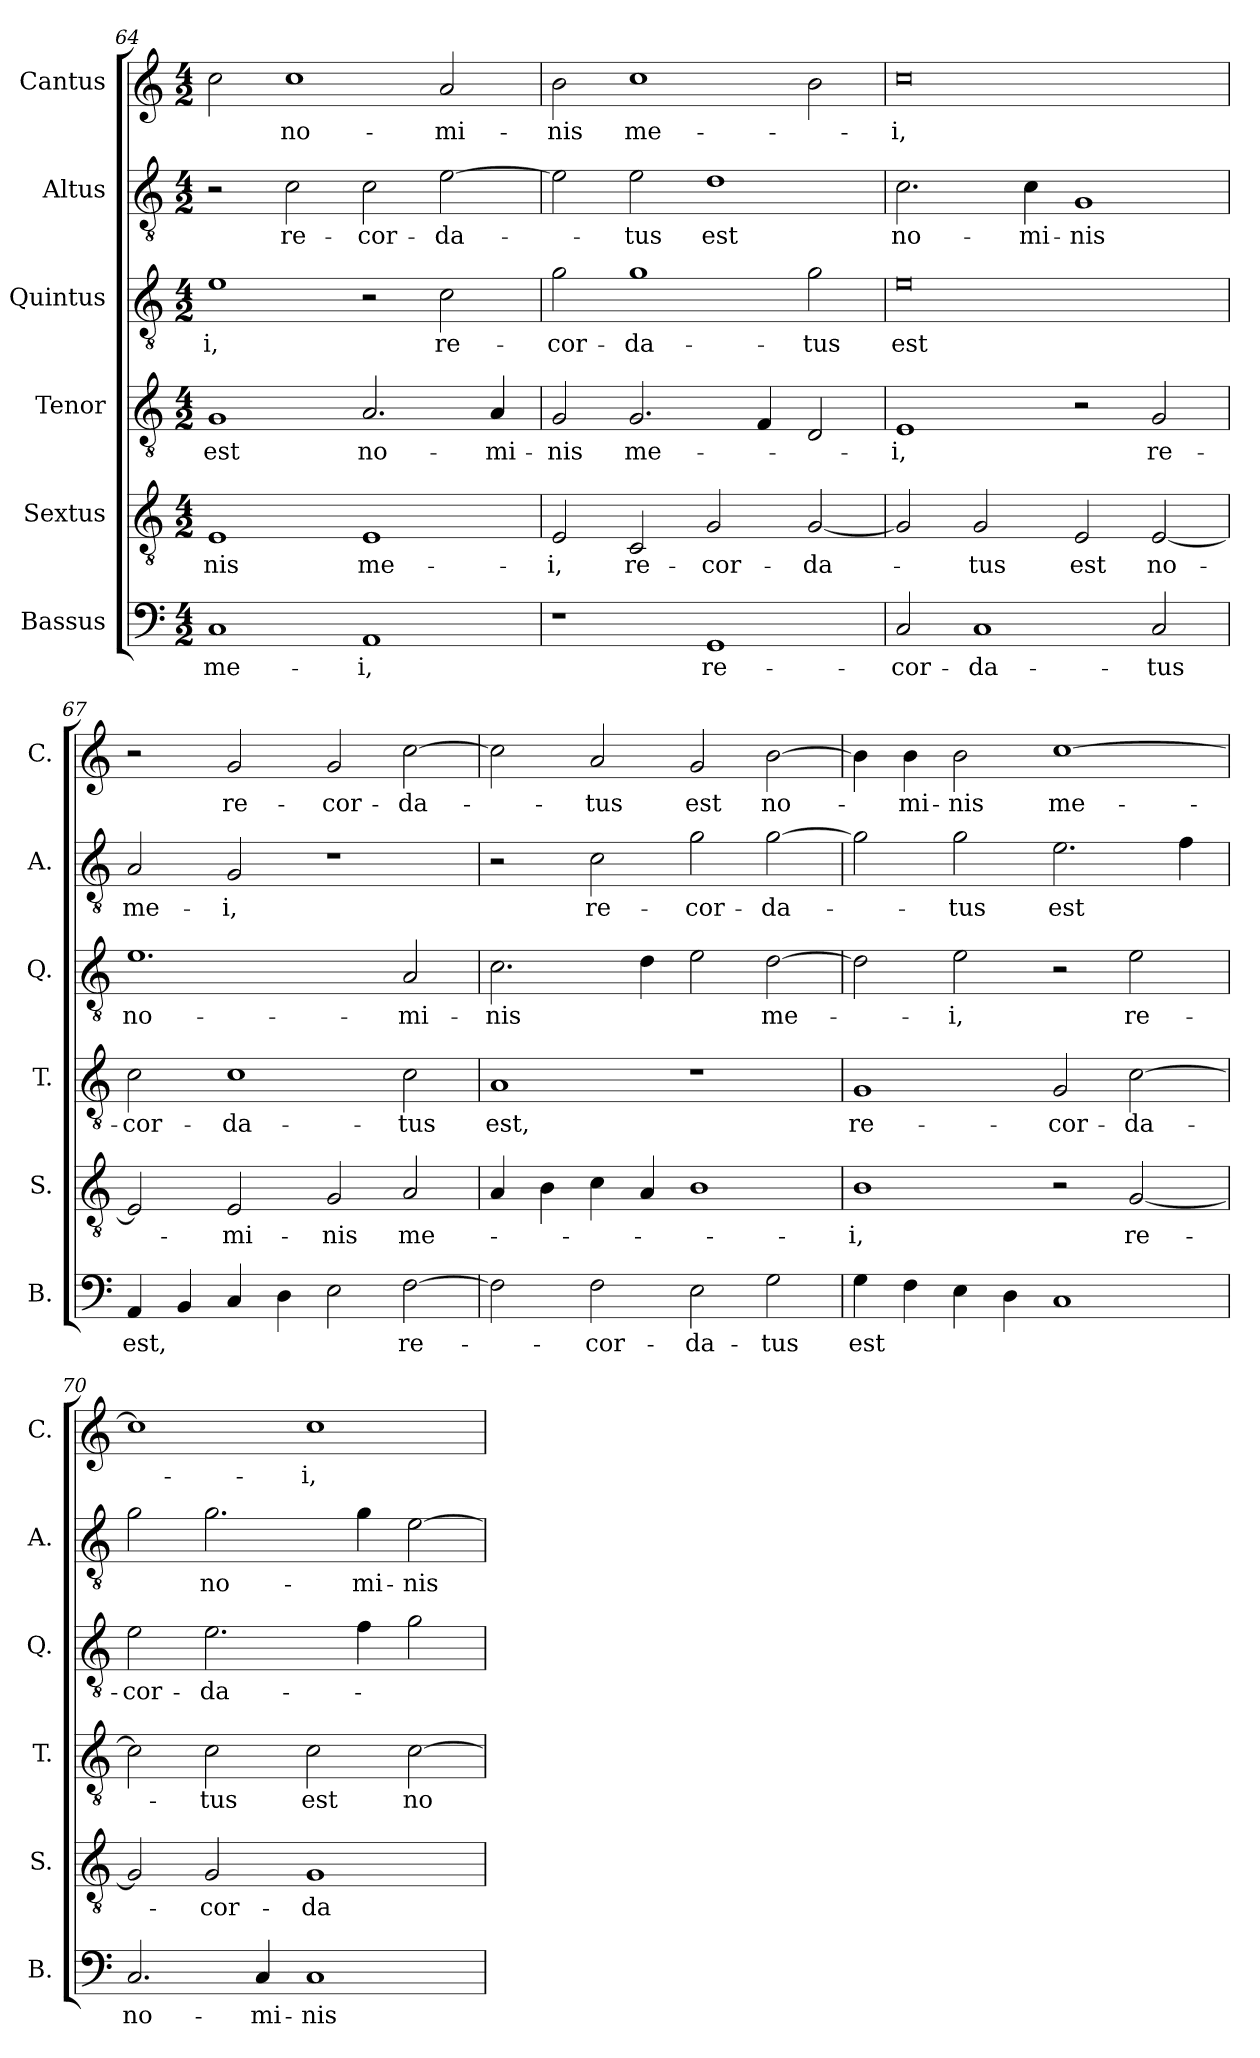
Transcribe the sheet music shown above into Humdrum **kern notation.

**kern	**text	**kern	**text	**kern	**text	**kern	**text	**kern	**text	**kern	**text
*part6	*part6	*part5	*part5	*part4	*part4	*part3	*part3	*part2	*part2	*part1	*part1
*staff6	*staff6	*staff5	*staff5	*staff4	*staff4	*staff3	*staff3	*staff2	*staff2	*staff1	*staff1
*I"Bassus	*	*I"Sextus	*	*I"Tenor	*	*I"Quintus	*	*I"Altus	*	*I"Cantus	*
*I'B.	*	*I'S.	*	*I'T.	*	*I'Q.	*	*I'A.	*	*I'C.	*
*clefF4	*	*clefGv2	*	*clefGv2	*	*clefGv2	*	*clefGv2	*	*clefG2	*
*k[]	*	*k[]	*	*k[]	*	*k[]	*	*k[]	*	*k[]	*
*M4/2	*	*M4/2	*	*M4/2	*	*M4/2	*	*M4/2	*	*M4/2	*
=64	=64	=64	=64	=64	=64	=64	=64	=64	=64	=64	=64
1C	me-	1E	-nis	1G	est	1e	-i,	2r	.	2cc\	.
.	.	.	.	.	.	.	.	2c\	re-	1cc	no-
1AA	-i,	1E	me-	2.A/	no-	2r	.	2c\	-cor-	.	.
.	.	.	.	.	.	2c\	re-	[2e\	-da-	2a/	-mi-
.	.	.	.	4A/	-mi-	.	.	.	.	.	.
=65	=65	=65	=65	=65	=65	=65	=65	=65	=65	=65	=65
1r	.	2E/	-i,	2G/	-nis	2g\	-cor-	2e\]	.	2b\	-nis
.	.	2C/	re-	2.G/	me-	1g	-da-	2e\	-tus	1cc	me-
1GG	re-	2G/	-cor-	.	.	.	.	1d	est	.	.
.	.	.	.	4F/	.	.	.	.	.	.	.
.	.	[2G/	-da-	2D/	.	2g\	-tus	.	.	2b\	.
=66	=66	=66	=66	=66	=66	=66	=66	=66	=66	=66	=66
2C/	-cor-	2G/]	.	1E	-i,	0e	est	2.c\	no-	0cc	-i,
1C	-da-	2G/	-tus	.	.	.	.	.	.	.	.
.	.	.	.	.	.	.	.	4c\	-mi-	.	.
.	.	2E/	est	2r	.	.	.	1G	-nis	.	.
2C/	-tus	[2E/	no-	2G/	re-	.	.	.	.	.	.
!!LO:PB:g=z
=67	=67	=67	=67	=67	=67	=67	=67	=67	=67	=67	=67
4AA/	est,	2E/]	.	2c\	-cor-	1.e	no-	2A/	me-	2r	.
4BB/	.	.	.	.	.	.	.	.	.	.	.
4C/	.	2E/	-mi-	1c	-da-	.	.	2G/	-i,	2g/	re-
4D\	.	.	.	.	.	.	.	.	.	.	.
2E\	.	2G/	-nis	.	.	.	.	1r	.	2g/	-cor-
[2F\	re-	2A/	me-	2c\	-tus	2A/	-mi-	.	.	[2cc\	-da-
=68	=68	=68	=68	=68	=68	=68	=68	=68	=68	=68	=68
2F\]	.	4A/	.	1A	est,	2.c\	-nis	2r	.	2cc\]	.
.	.	4B\	.	.	.	.	.	.	.	.	.
2F\	-cor-	4c\	.	.	.	.	.	2c\	re-	2a/	-tus
.	.	4A/	.	.	.	4d\	.	.	.	.	.
2E\	-da-	1B	.	1r	.	2e\	.	2g\	-cor-	2g/	est
2G\	-tus	.	.	.	.	[2d\	me-	[2g\	-da-	[2b\	no-
=69	=69	=69	=69	=69	=69	=69	=69	=69	=69	=69	=69
4G\	est	1B	-i,	1G	re-	2d\]	.	2g\]	.	4b\]	.
4F\	.	.	.	.	.	.	.	.	.	4b\	-mi-
4E\	.	.	.	.	.	2e\	-i,	2g\	-tus	2b\	-nis
4D\	.	.	.	.	.	.	.	.	.	.	.
1C	.	2r	.	2G/	-cor-	2r	.	2.e\	est	[1cc	me-
.	.	[2G/	re-	[2c\	-da-	2e\	re-	.	.	.	.
.	.	.	.	.	.	.	.	4f\	.	.	.
=70	=70	=70	=70	=70	=70	=70	=70	=70	=70	=70	=70
2.C/	no-	2G/]	.	2c\]	.	2e\	-cor-	2g\	.	1cc]	.
.	.	2G/	-cor-	2c\	-tus	2.e\	-da-	2.g\	no-	.	.
4C/	-mi-	.	.	.	.	.	.	.	.	.	.
1C	-nis	1G	-da-	2c\	est	.	.	.	.	1cc	-i,
.	.	.	.	.	.	4f\	.	4g\	-mi-	.	.
.	.	.	.	[2c\	no-	2g\	.	[2e\	-nis	.	.
=	=	=	=	=	=	=	=	=	=	=	=
*-	*-	*-	*-	*-	*-	*-	*-	*-	*-	*-	*-
